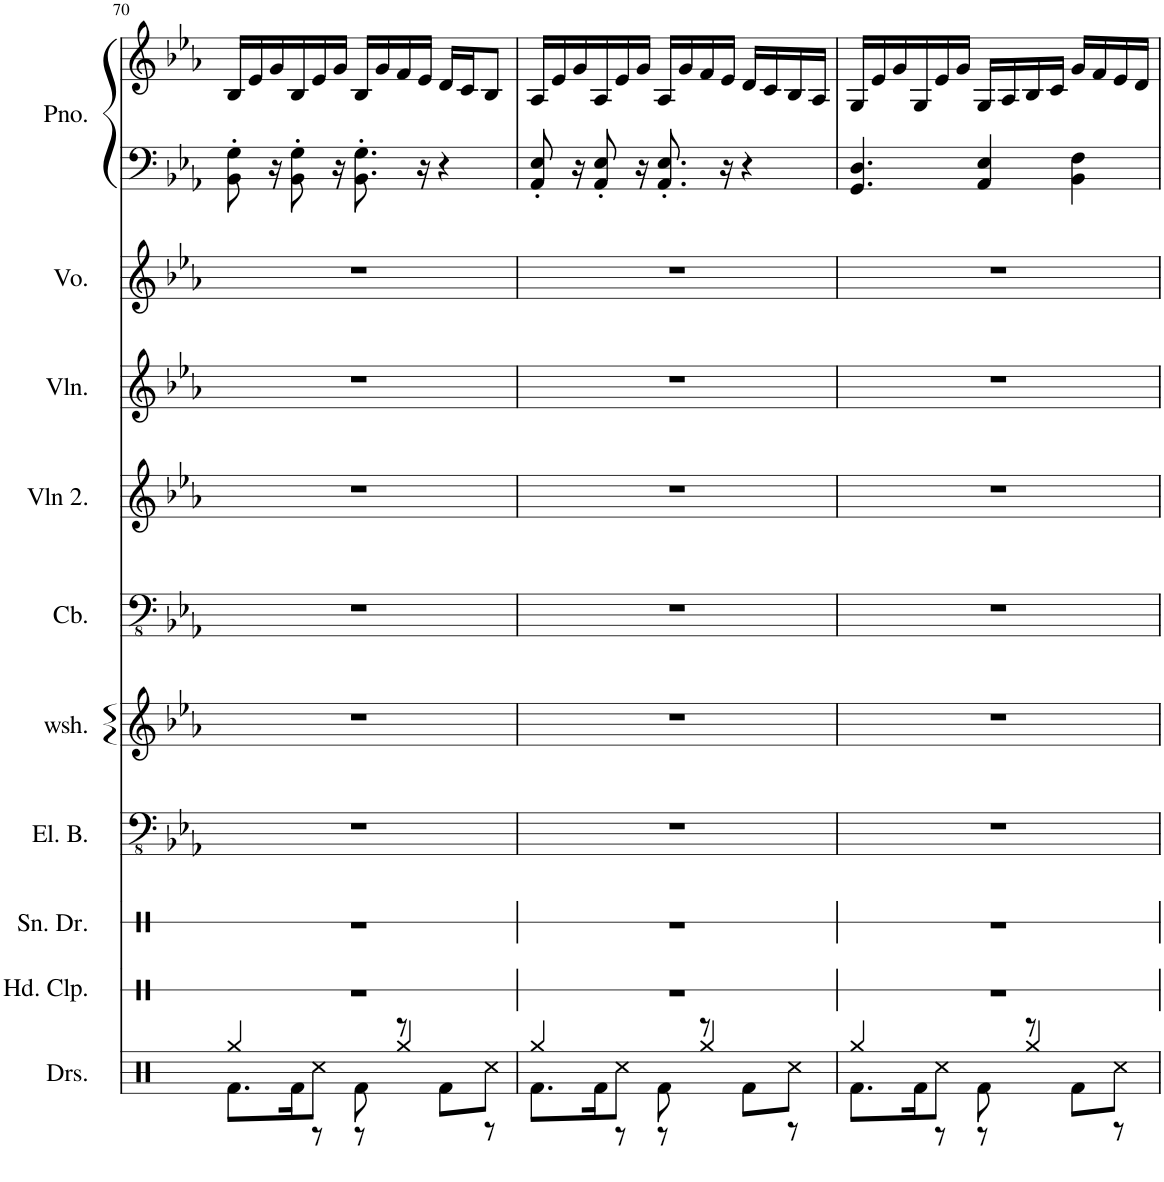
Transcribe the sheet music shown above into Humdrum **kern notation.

**kern	**kern	**kern	**kern	**kern	**kern	**kern	**kern	**kern	**kern	**kern
*part10	*part9	*part8	*part7	*part6	*part5	*part4	*part3	*part2	*part1	*part1
*staff11	*staff10	*staff9	*staff8	*staff7	*staff6	*staff5	*staff4	*staff3	*staff2	*staff1
*I"Drumset	*I"Hand Clap	*I"Snare Drum	*I"Electric Bass	*I"whoosh	*I"Contrabass	*I"Violin	*I"Violin	*I"Voice	*I"Piano	*
*I'Drs.	*I'Hd. Clp.	*I'Sn. Dr.	*I'El. B.	*I'wsh.	*I'Cb.	*I'Vln 2.	*I'Vln.	*I'Vo.	*I'Pno.	*
!!LO:PB:g=z
*clefX	*clefX	*clefX	*clefFv4	*clefG2	*clefFv4	*clefG2	*clefG2	*clefG2	*clefF4	*clefG2
*	*	*	*	*	*Trd7c12	*	*	*	*	*
*k[]	*k[]	*k[]	*k[b-e-a-]	*k[b-e-a-]	*k[b-e-a-]	*k[b-e-a-]	*k[b-e-a-]	*k[b-e-a-]	*k[b-e-a-]	*k[b-e-a-]
*M7/8	*M7/8	*M7/8	*M7/8	*M7/8	*M7/8	*M7/8	*M7/8	*M7/8	*M7/8	*M7/8
=70	=70	=70	=70	=70	=70	=70	=70	=70	=70	=70
*^	*	*	*	*	*	*	*	*	*	*
8.Rf\L	4Rgg/	2..r	2..r	2..r	2..r	2..r	2..r	2..r	2..r	8BB-\' 8G\'	16B-/LL
.	.	.	.	.	.	.	.	.	.	.	16e-/
.	.	.	.	.	.	.	.	.	.	16r	16g/
16Rf\K	.	.	.	.	.	.	.	.	.	8BB-\' 8G\'	16B-/
8Rcc\J	8r	.	.	.	.	.	.	.	.	.	16e-/
.	.	.	.	.	.	.	.	.	.	16r	16g/JJ
8Rf\	8r	.	.	.	.	.	.	.	.	8.BB-\' 8.G\'	16B-/LL
.	.	.	.	.	.	.	.	.	.	.	16g/
8r	4Rgg/	.	.	.	.	.	.	.	.	.	16f/
.	.	.	.	.	.	.	.	.	.	16r	16e-/JJ
8Rf\L	.	.	.	.	.	.	.	.	.	4r	16d/LL
.	.	.	.	.	.	.	.	.	.	.	16c/J
8Rcc\J	8r	.	.	.	.	.	.	.	.	.	8B-/J
=71	=71	=71	=71	=71	=71	=71	=71	=71	=71	=71	=71
8.Rf\L	4Rgg/	2..r	2..r	2..r	2..r	2..r	2..r	2..r	2..r	8AA-/' 8E-/'	16A-/LL
.	.	.	.	.	.	.	.	.	.	.	16e-/
.	.	.	.	.	.	.	.	.	.	16r	16g/
16Rf\K	.	.	.	.	.	.	.	.	.	8AA-/' 8E-/'	16A-/
8Rcc\J	8r	.	.	.	.	.	.	.	.	.	16e-/
.	.	.	.	.	.	.	.	.	.	16r	16g/JJ
8Rf\	8r	.	.	.	.	.	.	.	.	8.AA-/' 8.E-/'	16A-/LL
.	.	.	.	.	.	.	.	.	.	.	16g/
8r	4Rgg/	.	.	.	.	.	.	.	.	.	16f/
.	.	.	.	.	.	.	.	.	.	16r	16e-/JJ
8Rf\L	.	.	.	.	.	.	.	.	.	4r	16d/LL
.	.	.	.	.	.	.	.	.	.	.	16c/
8Rcc\J	8r	.	.	.	.	.	.	.	.	.	16B-/
.	.	.	.	.	.	.	.	.	.	.	16A-/JJ
=72	=72	=72	=72	=72	=72	=72	=72	=72	=72	=72	=72
8.Rf\L	4Rgg/	2..r	2..r	2..r	2..r	2..r	2..r	2..r	2..r	4.GG/ 4.D/	16G/LL
.	.	.	.	.	.	.	.	.	.	.	16e-/
.	.	.	.	.	.	.	.	.	.	.	16g/
16Rf\K	.	.	.	.	.	.	.	.	.	.	16G/
8Rcc\J	8r	.	.	.	.	.	.	.	.	.	16e-/
.	.	.	.	.	.	.	.	.	.	.	16g/JJ
8Rf\	8r	.	.	.	.	.	.	.	.	4AA-/ 4E-/	16G/LL
.	.	.	.	.	.	.	.	.	.	.	16A-/
8r	4Rgg/	.	.	.	.	.	.	.	.	.	16B-/
.	.	.	.	.	.	.	.	.	.	.	16c/JJ
8Rf\L	.	.	.	.	.	.	.	.	.	4BB-\ 4F\	16g/LL
.	.	.	.	.	.	.	.	.	.	.	16f/
8Rcc\J	8r	.	.	.	.	.	.	.	.	.	16e-/
.	.	.	.	.	.	.	.	.	.	.	16d/JJ
*v	*v	*	*	*	*	*	*	*	*	*	*
=	=	=	=	=	=	=	=	=	=	=
*-	*-	*-	*-	*-	*-	*-	*-	*-	*-	*-
